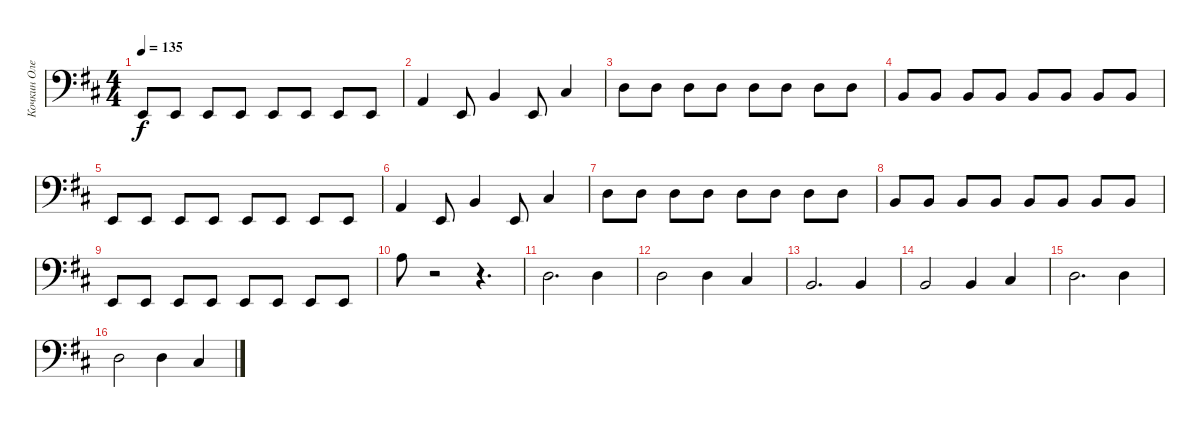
\track ("Кочкин Олег" "Кочкин Оле") {instrument electricbassfinger}
\staff {score}
\tuning (G2 D2 A1 E1) {hide}
\ts (4 4)
\tempo 135
\clef f4
\ks d
0.4.8{dy f} 0.4.8 0.4.8 0.4.8 0.4.8 0.4.8 0.4.8 0.4.8 |
0.3.4 0.4.8 2.3.4 0.4.8 4.3.4 |
0.2.8 0.2.8 0.2.8 0.2.8 0.2.8 0.2.8 0.2.8 0.2.8 |
2.3.8 2.3.8 2.3.8 2.3.8 2.3.8 2.3.8 2.3.8 2.3.8 |
0.4.8 0.4.8 0.4.8 0.4.8 0.4.8 0.4.8 0.4.8 0.4.8 |
0.3.4 0.4.8 2.3.4 0.4.8 4.3.4 |
0.2.8 0.2.8 0.2.8 0.2.8 0.2.8 0.2.8 0.2.8 0.2.8 |
2.3.8 2.3.8 2.3.8 2.3.8 2.3.8 2.3.8 2.3.8 2.3.8 |
0.4.8 0.4.8 0.4.8 0.4.8 0.4.8 0.4.8 0.4.8 0.4.8 |
2.1.8 r.2 r.4{d} |
0.2.2{d} 0.2.4 |
0.2.2 0.2.4 4.3.4 |
2.3.2{d} 2.3.4 |
2.3.2 2.3.4 4.3.4 |
0.2.2{d} 0.2.4 |
0.2.2 0.2.4 4.3.4
